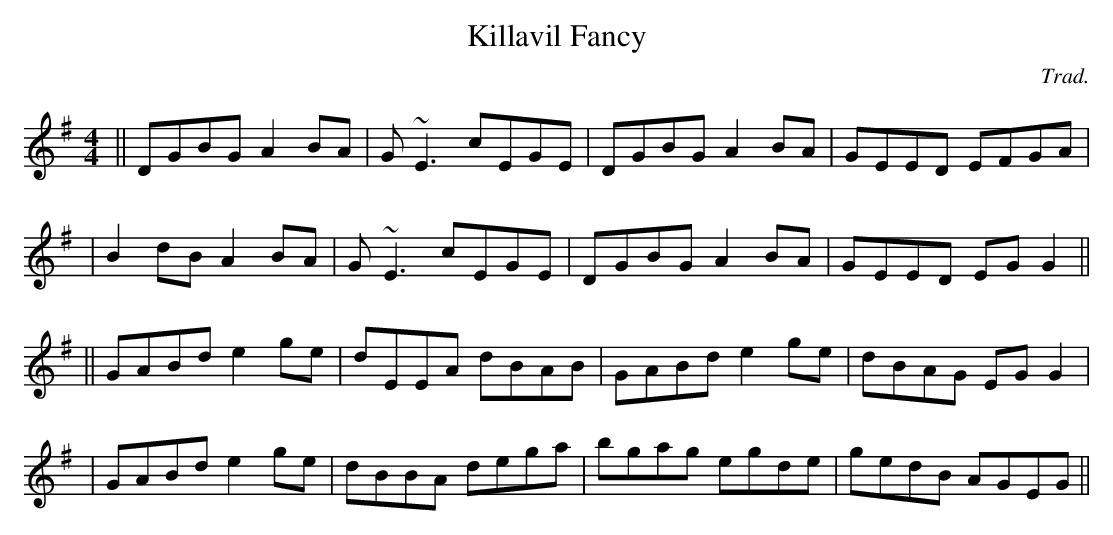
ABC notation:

X:1
T:Killavil Fancy
M:4/4
L:1/8
C:Trad.
K:G
||DGBG A2 BA|G ~E3 cEGE|DGBG A2 BA|GEED EFGA|!
|B2 dB A2 BA|G ~E3 cEGE|DGBG A2 BA|GEED EG G2||!
||GABd e2 ge|dEEA dBAB|GABd e2 ge|dBAG EG G2|!
|GABd e2 ge|dBBA dega|bgag egde|gedB AGEG||!
